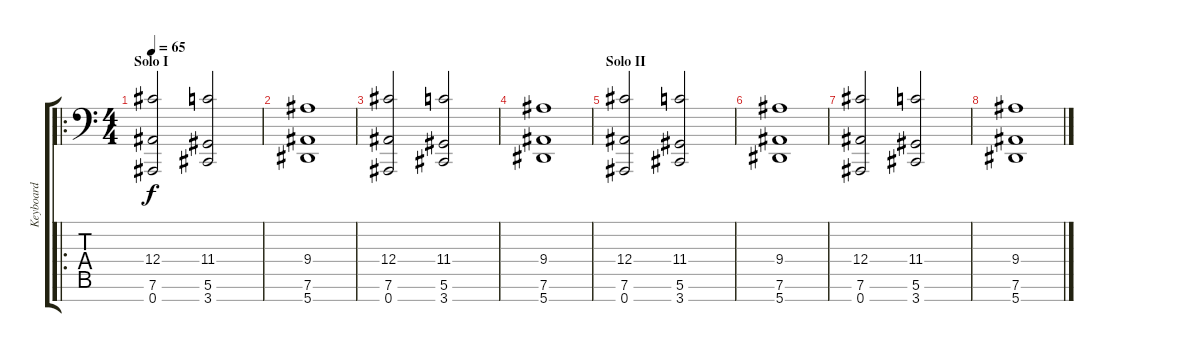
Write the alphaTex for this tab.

\track ("Keyboard" "Keyboard") {instrument pad2warm}
\staff {score tabs}
\tuning (Eb4 Bb3 Gb3 Db3 Ab2 Eb2 Bb1) {hide}
\ro
\ts (4 4)
\section ("" "Solo I")
\tempo 65
\clef f4
\ks c
(12.4 7.6 0.7).2{dy f} (11.4 5.6 3.7).2 |
(9.4 7.6 5.7).1 |
(12.4 7.6 0.7).2 (11.4 5.6 3.7).2 |
(9.4 7.6 5.7).1 |
\section ("" "Solo II")
(12.4 7.6 0.7).2 (11.4 5.6 3.7).2 |
(9.4 7.6 5.7).1 |
(12.4 7.6 0.7).2 (11.4 5.6 3.7).2 |
(9.4 7.6 5.7).1
